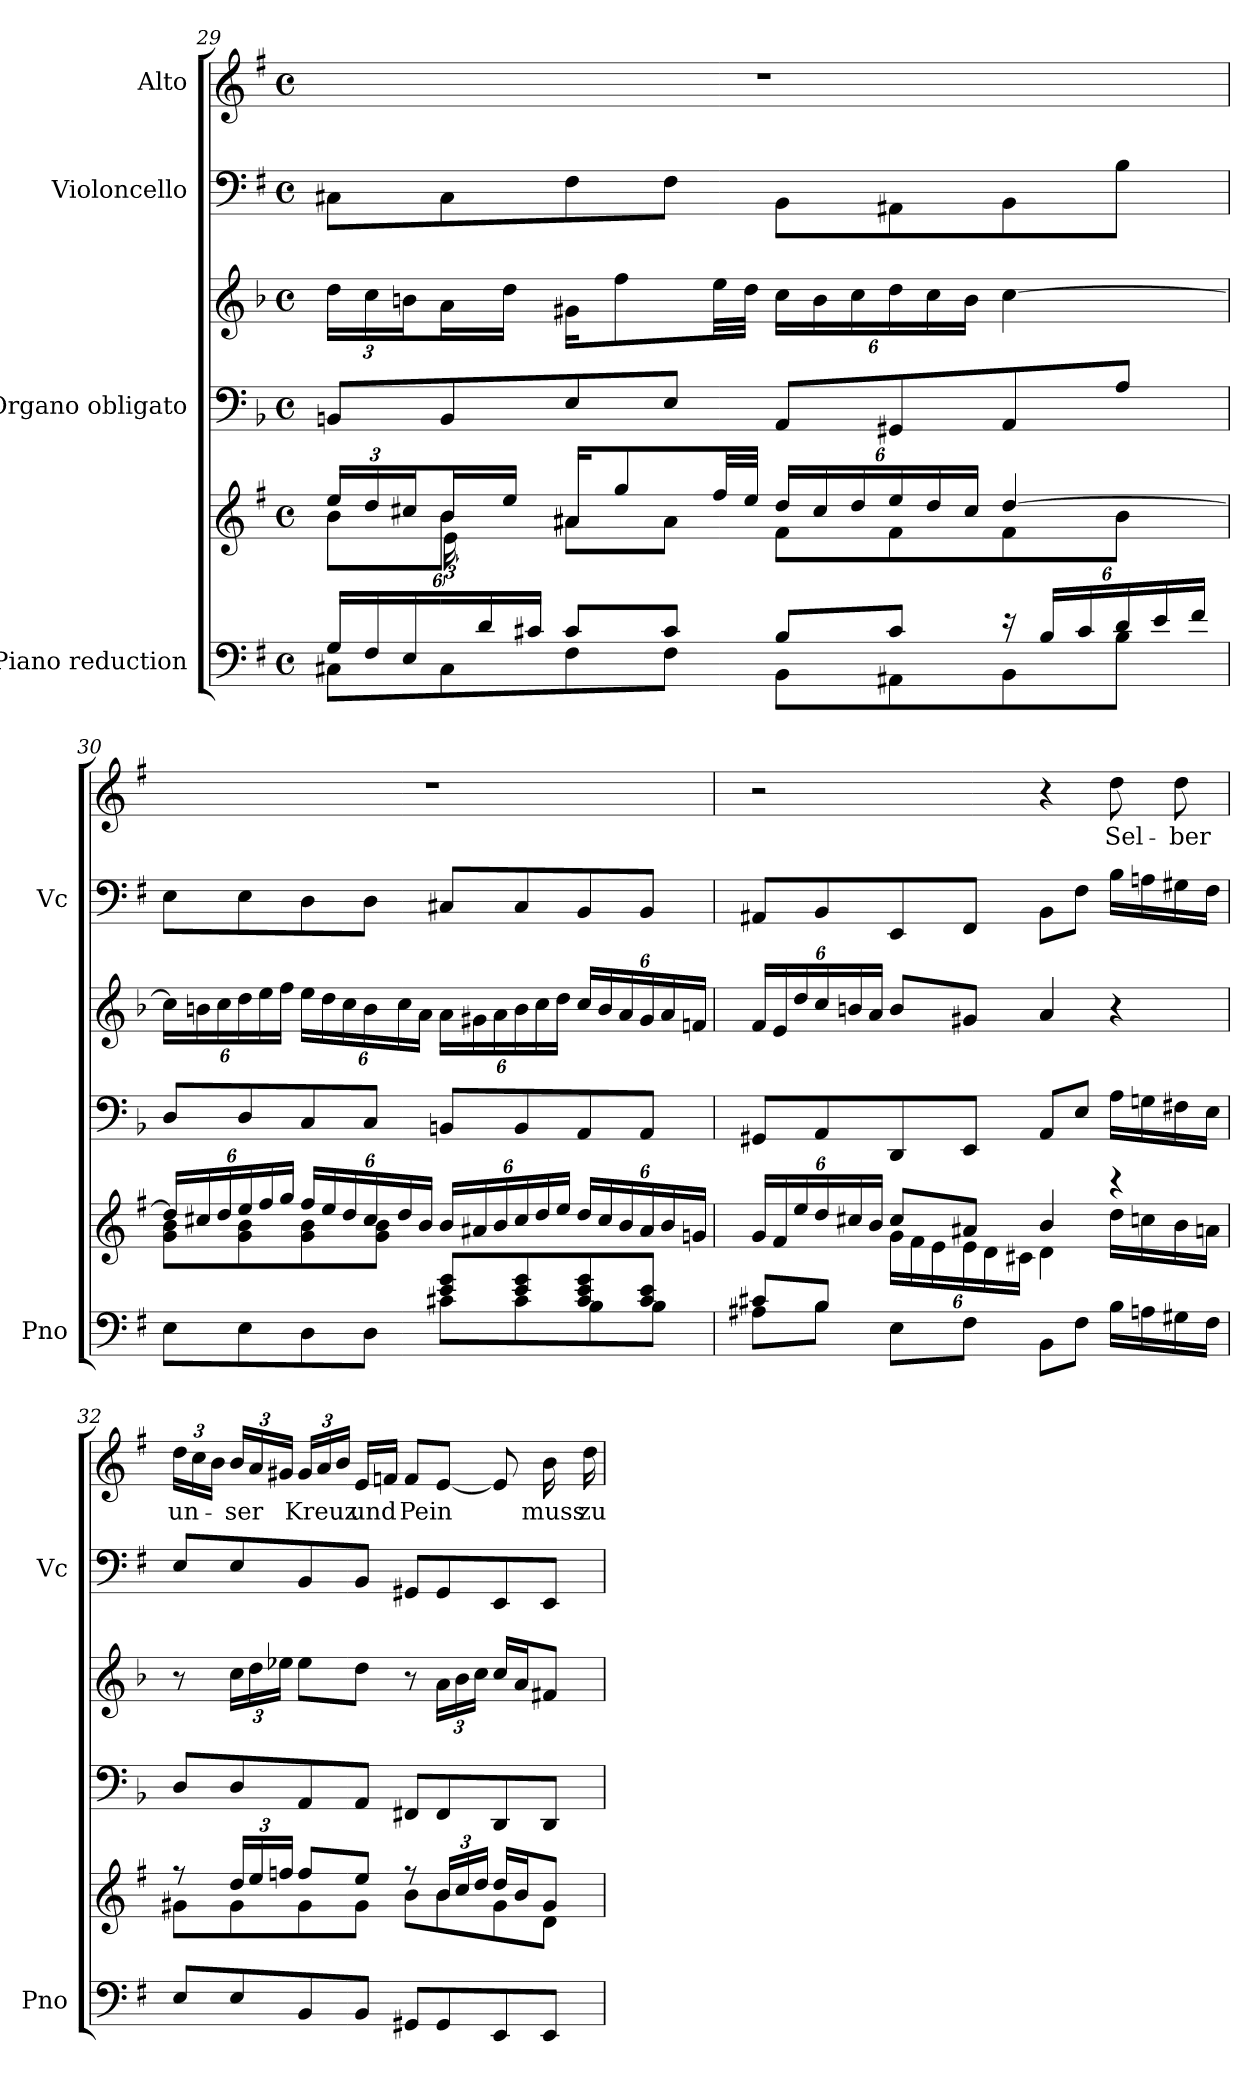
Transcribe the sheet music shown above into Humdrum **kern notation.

**kern	**kern	**kern	**kern	**kern	**kern	**text
*part4	*part4	*part3	*part3	*part2	*part1	*part1
*staff6	*staff5	*staff4	*staff3	*staff2	*staff1	*staff1
*I"Piano reduction	*	*I"Organo obligato	*	*I"Violoncello	*I"Alto	*
*I'Pno	*	*	*	*I'Vc	*	*
!!LO:LB:g=z
*clefF4	*clefG2	*clefF4	*clefG2	*clefF4	*clefG2	*
*	*	*ITrd-1c-2	*ITrd-1c-2	*	*	*
*k[f#]	*k[f#]	*k[f#]	*k[f#]	*k[f#]	*k[f#]	*
*M4/4	*M4/4	*M4/4	*M4/4	*M4/4	*M4/4	*
*met(c)	*met(c)	*met(c)	*met(c)	*met(c)	*met(c)	*
=29	=29	=29	=29	=29	=29	=29
*^	*	*	*	*	*	*
*	*	*Xbrackettup	*	*	*	*	*
*	*	*^	*	*	*	*	*
*	*	*	*^	*	*	*	*	*
24G/LL	8C#X\L	24ee/LL	8b\L	8ryy	8C#X/L	24ee\LL	8C#X\L	1r	.
24F#/	.	24dd/	.	.	.	24dd\	.	.	.
24E/	.	24cc#X/J	.	.	.	24cc#X\J	.	.	.
*	*	*	*	*brackettup	*	*	*	*	*
24ryy	8C#\	16b/L	8b\J	24e\	8C#/	16b\L	8C#\	.	.
24d/	.	.	.	6%5ryy	.	.	.	.	.
.	.	16ee/JJ	.	.	.	16ee\JJ	.	.	.
24c#X/JJ	.	.	.	.	.	.	.	.	.
8c#/L	8F#\	16a#X/KL	8a#\L	.	8F#/	16a#X\KL	8F#\	.	.
.	.	8gg/	.	.	.	8gg\	.	.	.
8c#/J	8F#\J	.	8a#\J	.	8F#/J	.	8F#\J	.	.
.	.	32ff#/LL	.	.	.	32ff#\LL	.	.	.
.	.	32ee/JJJ	.	.	.	32ee\JJJ	.	.	.
8B/L	8BB\L	24dd/LL	8f#\L	.	8BB/L	24dd\LL	8BB\L	.	.
.	.	24cc#/	.	.	.	24cc#\	.	.	.
.	.	24dd/	.	.	.	24dd\	.	.	.
8c#/J	8AA#X\	24ee/	8f#\	.	8AA#X/	24ee\	8AA#X\	.	.
.	.	24dd/	.	.	.	24dd\	.	.	.
.	.	24cc#/JJ	.	.	.	24cc#\JJ	.	.	.
*Xbrackettup	*	*	*	*	*	*	*	*	*
24r	8BB\	[4dd/	8f#\	.	8BB/	[4dd\	8BB\	.	.
24B/LL	.	.	.	.	.	.	.	.	.
24c#/	.	.	.	.	.	.	.	.	.
*brackettup	*	*	*	*	*	*	*	*	*
24d/	8B\J	.	8b\J	.	8B/J	.	8B\J	.	.
24e/	.	.	.	.	.	.	.	.	.
24f#/JJ	.	.	.	.	.	.	.	.	.
*	*	*	*v	*v	*	*	*	*	*
=30	=30	=30	=30	=30	=30	=30	=30	=30
2ryy	8E\L	24dd/LL]	8g\ 8b\L	8E/L	24dd\LL]	8E\L	1r	.
.	.	24cc#X/	.	.	24cc#X\	.	.	.
.	.	24dd/	.	.	24dd\	.	.	.
.	8E\	24ee/	8g\ 8b\	8E/	24ee\	8E\	.	.
.	.	24ff#/	.	.	24ff#\	.	.	.
.	.	24gg/JJ	.	.	24gg\JJ	.	.	.
.	8D\	24ff#/LL	8g\ 8b\	8D/	24ff#\LL	8D\	.	.
.	.	24ee/	.	.	24ee\	.	.	.
.	.	24dd/	.	.	24dd\	.	.	.
.	8D\J	24cc#/	8g\ 8b\J	8D/J	24cc#\	8D\J	.	.
.	.	24dd/	.	.	24dd\	.	.	.
.	.	24b/JJ	.	.	24b\JJ	.	.	.
8e/ 8g/L	8c#X\L	24b/LL	2ryy	8C#X/L	24b\LL	8C#X/L	.	.
.	.	24a#X/	.	.	24a#X\	.	.	.
.	.	24b/	.	.	24b\	.	.	.
8e/ 8g/	8c#\	24cc#/	.	8C#/	24cc#\	8C#/	.	.
.	.	24dd/	.	.	24dd\	.	.	.
.	.	24ee/JJ	.	.	24ee\JJ	.	.	.
8c#/ 8e/ 8g/	8B\	24dd/LL	.	8BB/	24dd/LL	8BB/	.	.
.	.	24cc#/	.	.	24cc#/	.	.	.
.	.	24b/	.	.	24b/	.	.	.
8c#/ 8e/J	8B\J	24a#/	.	8BB/J	24a#/	8BB/J	.	.
.	.	24b/	.	.	24b/	.	.	.
.	.	24gn/JJ	.	.	24gn/JJ	.	.	.
=31	=31	=31	=31	=31	=31	=31	=31	=31
8c#X/L	8A#X\L	24g/LL	4ryy	8AA#X/L	24g/LL	8AA#X/L	2r	.
.	.	24f#/	.	.	24f#/	.	.	.
.	.	24ee/	.	.	24ee/	.	.	.
8B/J	8B\J	24dd/	.	8BB/	24dd/	8BB/	.	.
.	.	24cc#X/	.	.	24cc#X/	.	.	.
.	.	24b/JJ	.	.	24b/JJ	.	.	.
2.ryy	8E\L	8cc#/L	24g\LL	8EE/	8cc#/L	8EE/	.	.
.	.	.	24f#\	.	.	.	.	.
.	.	.	24e\	.	.	.	.	.
.	8F#\J	8a#X/J	24e\	8FF#/J	8a#X/J	8FF#/J	.	.
.	.	.	24d\	.	.	.	.	.
.	.	.	24c#X\JJ	.	.	.	.	.
.	8BB\L	4b/	4d\	8BB/L	4b/	8BB\L	4r	.
.	8F#\J	.	.	8F#/J	.	8F#\J	.	.
!	!	!	!	!	!	!	!	!LO:LY:b
.	16B\LL	4r	16dd\LL	16B\LL	4r	16B\LL	8dd\	Sel-
.	16An\	.	16ccn\	16An\	.	16An\	.	.
!	!	!	!	!	!	!	!	!LO:LY:b
.	16G#X\	.	16b\	16G#X\	.	16G#X\	8dd\	-ber
.	16F#\JJ	.	16an\JJ	16F#\JJ	.	16F#\JJ	.	.
!!LO:PB:g=z
=32	=32	=32	=32	=32	=32	=32	=32	=32
!	!	!	!	!	!	!	!	!LO:LY:b
*v	*v	*	*	*	*	*	*	*
8E/L	8r	8g#X\L	8E/L	8r	8E/L	24dd\LL	un-
.	.	.	.	.	.	24cc\	.
.	.	.	.	.	.	24b\JJ	.
*	*Xbrackettup	*	*	*	*	*Xbrackettup	*
!	!	!	!	!	!	!	!LO:LY:b
8E/	24dd/LL	8g#\	8E/	24dd\LL	8E/	24b/LL	-ser
.	24ee/	.	.	24ee\	.	24a/	.
.	24ffn/JJ	.	.	24ffn\JJ	.	24g#X/JJ	.
!	!	!	!	!	!	!	!LO:LY:b
8BB/	8ff/L	8g#\	8BB/	8ff\L	8BB/	24g#/LL	Kreuz
.	.	.	.	.	.	24a/	.
.	.	.	.	.	.	24b/JJ	.
!	!	!	!	!	!	!	!LO:LY:b
8BB/J	8ee/J	8g#\J	8BB/J	8ee\J	8BB/J	16e/LL	und
.	.	.	.	.	.	16fn/JJ	.
!	!	!	!	!	!	!	!LO:LY:b
8GG#X/L	8r	8b\L	8GG#X/L	8r	8GG#X/L	8f/L	Pein
8GG#/	24b/LL	8b\	8GG#/	24b\LL	8GG#/	[8e/J	.
.	24cc/	.	.	24cc\	.	.	.
.	24dd/JJ	.	.	24dd\JJ	.	.	.
8EE/	16dd/LL	8g#\	8EE/	16dd/LL	8EE/	8e/]	.
.	16b/J	.	.	16b/J	.	.	.
!	!	!	!	!	!	!	!LO:LY:b
8EE/J	8g#/J	8d\J	8EE/J	8g#X/J	8EE/J	16b\	muss
!	!	!	!	!	!	!	!LO:LY:b
.	.	.	.	.	.	16dd\	zu
*	*v	*v	*	*	*	*	*
=	=	=	=	=	=	=
*-	*-	*-	*-	*-	*-	*-
